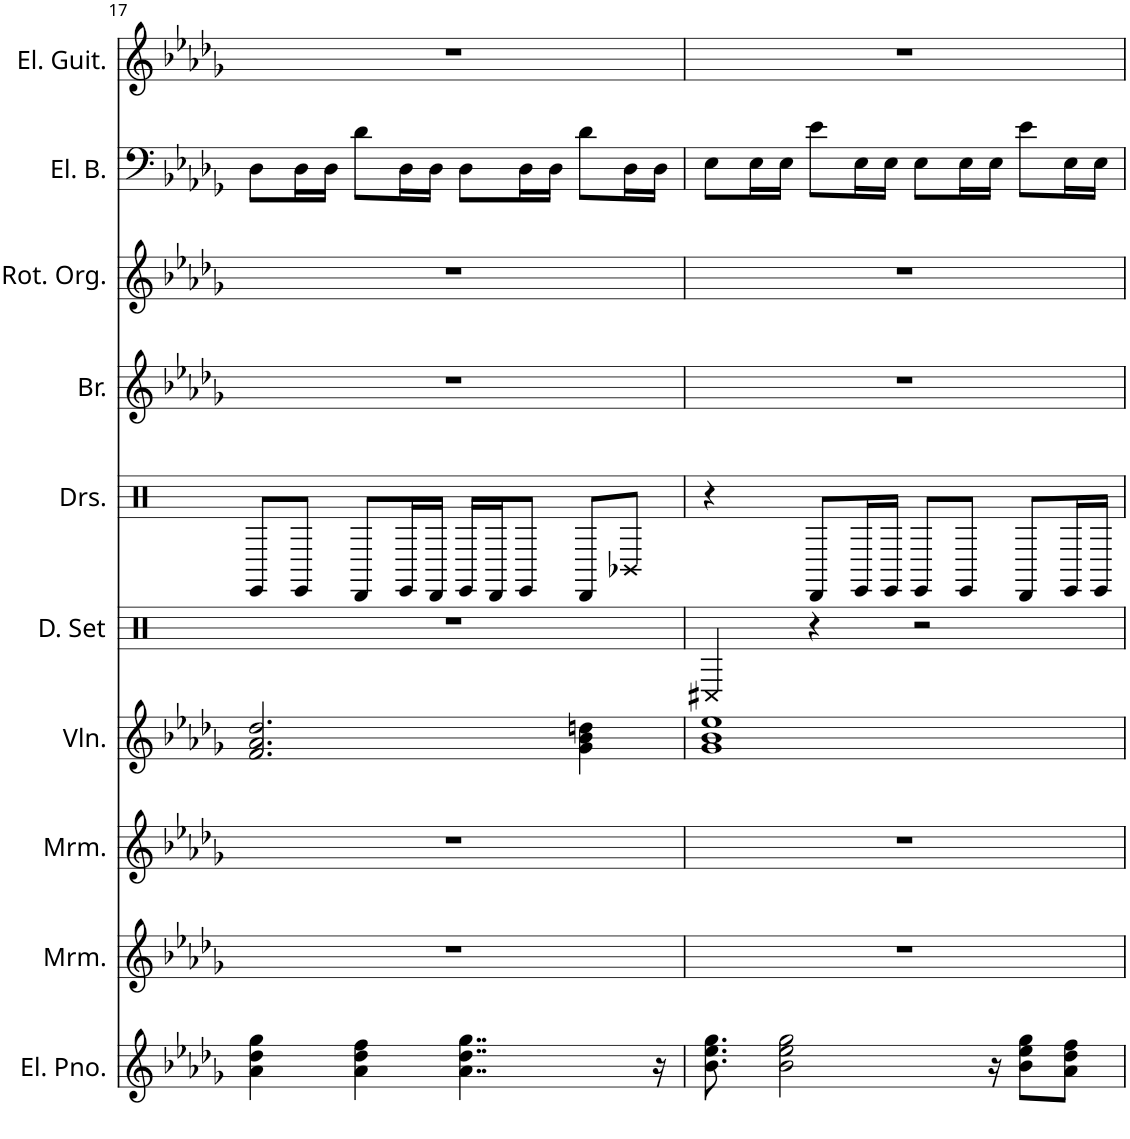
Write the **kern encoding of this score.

**kern	**kern	**kern	**kern	**kern	**kern	**kern	**kern	**kern	**kern
*part10	*part9	*part8	*part7	*part6	*part5	*part4	*part3	*part2	*part1
*staff10	*staff9	*staff8	*staff7	*staff6	*staff5	*staff4	*staff3	*staff2	*staff1
*I"エレクトリックピアノ	*I"マリンバ	*I"マリンバ	*I"ヴァイオリン	*I"ドラムセット	*I"ドラムセット	*I"金管楽器	*I"ロータリーオルガン	*I"エレキベース	*I"エレキギター
!!LO:PB:g=z
*clefG2	*clefG2	*clefG2	*clefG2	*clefX	*clefX	*clefG2	*clefG2	*clefF4	*clefG2
*k[b-e-a-d-g-]	*k[b-e-a-d-g-]	*k[b-e-a-d-g-]	*k[b-e-a-d-g-]	*k[]	*k[]	*k[b-e-a-d-g-]	*k[b-e-a-d-g-]	*k[b-e-a-d-g-]	*k[b-e-a-d-g-]
*M4/4	*M4/4	*M4/4	*M4/4	*M4/4	*M4/4	*M4/4	*M4/4	*M4/4	*M4/4
=17	=17	=17	=17	=17	=17	=17	=17	=17	=17
4a-\ 4dd-\ 4gg-\	1r	1r	2.f/ 2.a-/ 2.dd-/	1r	8EE/L	1r	1r	8D-\L	1r
.	.	.	.	.	8EE/J	.	.	16D-\L	.
.	.	.	.	.	.	.	.	16D-\JJ	.
4a-\ 4dd-\ 4ff\	.	.	.	.	8DD/L	.	.	8d-\L	.
.	.	.	.	.	16EE/L	.	.	16D-\L	.
.	.	.	.	.	16DD/JJ	.	.	16D-\JJ	.
4..a-\ 4..dd-\ 4..gg-\	.	.	.	.	16EE/LL	.	.	8D-\L	.
.	.	.	.	.	16DD/J	.	.	.	.
.	.	.	.	.	8EE/J	.	.	16D-\L	.
.	.	.	.	.	.	.	.	16D-\JJ	.
.	.	.	4g-\ 4b-\ 4ddn\	.	8DD/L	.	.	8d-\L	.
.	.	.	.	.	8BB-X/J	.	.	16D-\L	.
16r	.	.	.	.	.	.	.	16D-\JJ	.
=18	=18	=18	=18	=18	=18	=18	=18	=18	=18
8.b-\ 8.ee-\ 8.gg-\	1r	1r	1g- 1b- 1ee-	4C#X/	4r	1r	1r	8E-\L	1r
.	.	.	.	.	.	.	.	16E-\L	.
2b-\ 2ee-\ 2gg-\	.	.	.	.	.	.	.	16E-\JJ	.
.	.	.	.	4r	8DD/L	.	.	8e-\L	.
.	.	.	.	.	16EE/L	.	.	16E-\L	.
.	.	.	.	.	16EE/JJ	.	.	16E-\JJ	.
.	.	.	.	2r	8EE/L	.	.	8E-\L	.
.	.	.	.	.	8EE/J	.	.	16E-\L	.
16r	.	.	.	.	.	.	.	16E-\JJ	.
8b-\ 8ee-\ 8gg-\L	.	.	.	.	8DD/L	.	.	8e-\L	.
8a-\ 8dd-\ 8ff\J	.	.	.	.	16EE/L	.	.	16E-\L	.
.	.	.	.	.	16EE/JJ	.	.	16E-\JJ	.
=	=	=	=	=	=	=	=	=	=
*-	*-	*-	*-	*-	*-	*-	*-	*-	*-
